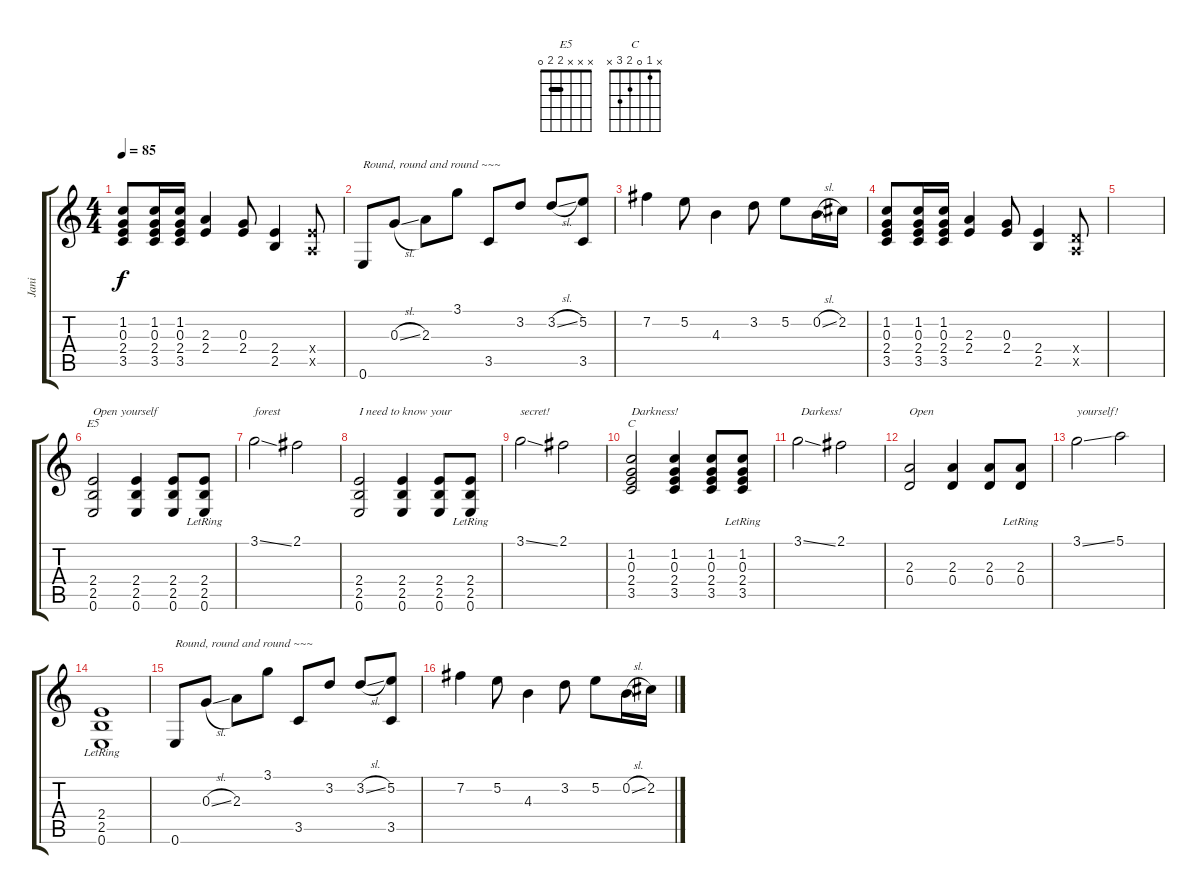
\track ("Jani" "Jani") {instrument distortionguitar}
\staff {score tabs}
\tuning (E4 B3 G3 D3 A2 E2) {hide}
\chord ("E5" x x x 2 2 0) {barre 2}
\chord ("C" x 1 0 2 3 x)
\ts (4 4)
\tempo 85
\clef g2
\ks c
(1.2 0.3 2.4 3.5).8{dy f} (1.2 0.3 2.4 3.5).16 (1.2 0.3 2.4 3.5).16 (2.3 2.4).4 (0.3 2.4).8 (2.4 2.5).4 (2.4{x} 0.5{x}).8 |
0.6.8{txt "Round, round and round ~~~"} 0.3{sl}.8 2.3.8 3.1.8 3.5.8 3.2.8 3.2{sl}.8 (5.2 3.5).8 |
7.2.4 5.2.8 4.3.4 3.2.8 5.2.8 0.2{sl}.16 2.2.16 |
(1.2 0.3 2.4 3.5).8 (1.2 0.3 2.4 3.5).16 (1.2 0.3 2.4 3.5).16 (2.3 2.4).4 (0.3 2.4).8 (2.4 2.5).4 (0.4{x} 0.5{x}).8 |
|
(2.4 2.5 0.6).2{ch "E5" txt "Open yourself"} (2.4 2.5 0.6).4 (2.4 2.5 0.6).8 (2.4{lr} 2.5{lr} 0.6{lr}).8 |
3.1{ss}.2{txt "forest"} 2.1.2 |
(2.4 2.5 0.6).2{txt "I need to know your "} (2.4 2.5 0.6).4 (2.4 2.5 0.6).8 (2.4{lr} 2.5{lr} 0.6{lr}).8 |
3.1{ss}.2{txt "secret! "} 2.1.2 |
(1.2 0.3 2.4 3.5).2{ch "C" txt "Darkness!"} (1.2 0.3 2.4 3.5).4 (1.2 0.3 2.4 3.5).8 (1.2{lr} 0.3{lr} 2.4{lr} 3.5{lr}).8 |
3.1{ss}.2{txt " Darkess!"} 2.1.2 |
(2.3 0.4).2{txt "Open "} (2.3 0.4).4 (2.3 0.4).8 (2.3{lr} 0.4{lr}).8 |
3.1{ss}.2{txt "yourself!"} 5.1.2 |
(2.4{lr} 2.5{lr} 0.6{lr}).1 |
0.6.8{txt "Round, round and round ~~~"} 0.3{sl}.8 2.3.8 3.1.8 3.5.8 3.2.8 3.2{sl}.8 (5.2 3.5).8 |
7.2.4 5.2.8 4.3.4 3.2.8 5.2.8 0.2{sl}.16 2.2.16
